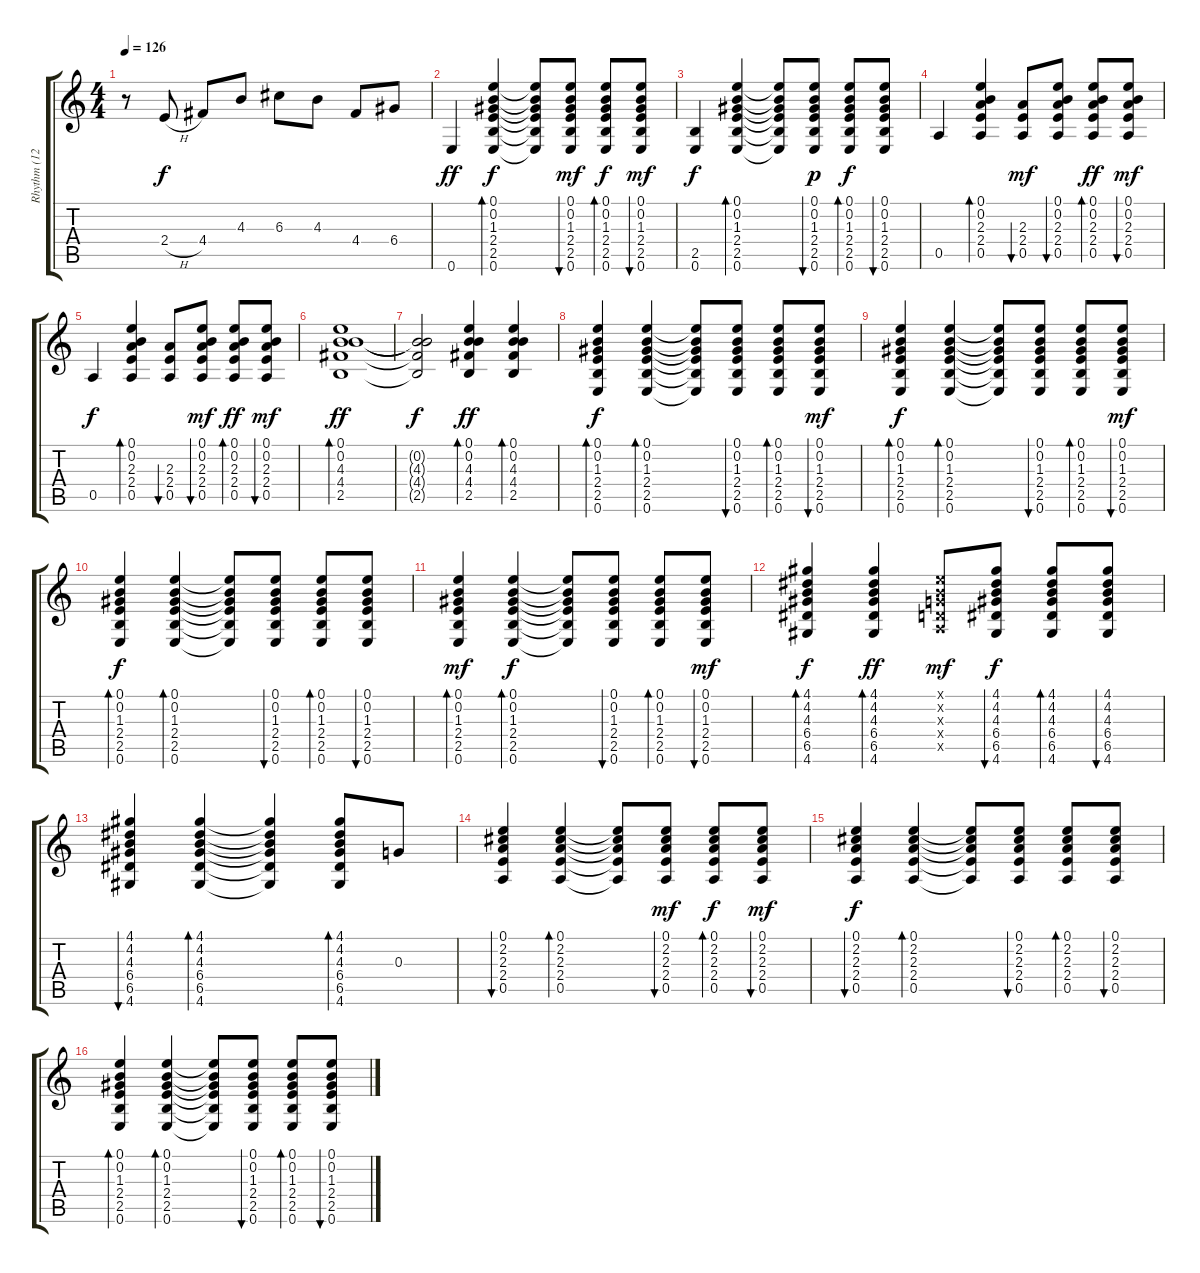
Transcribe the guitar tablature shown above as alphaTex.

\track ("Rhythm (12-str. acous.)" "Rhythm (12") {instrument acousticguitarsteel}
\staff {score tabs}
\tuning (E4 B3 G3 D3 A2 E2) {hide}
\ts (4 4)
\tempo 126
\clef g2
\ks c
r.8{dy f instrument acousticguitarsteel} 2.4{h}.8 4.4.8 4.3.8 6.3.8 4.3.8 4.4.8 6.4.8 |
0.6.4{dy ff} (0.1 0.2 1.3 2.4 2.5 0.6).4{bd 30 dy f} (0.1{t} 0.2{t} 1.3{t} 2.4{t} 2.5{t} 0.6{t}).8 (0.1 0.2 1.3 2.4 2.5 0.6).8{bu 30 dy mf} (0.1 0.2 1.3 2.4 2.5 0.6).8{bd 30 dy f} (0.1 0.2 1.3 2.4 2.5 0.6).8{bu 30 dy mf} |
(2.5 0.6).4{dy f} (0.1 0.2 1.3 2.4 2.5 0.6).4{bd 30} (0.1{t} 0.2{t} 1.3{t} 2.4{t} 2.5{t} 0.6{t}).8 (0.1 0.2 1.3 2.4 2.5 0.6).8{bu 30 dy p} (0.1 0.2 1.3 2.4 2.5 0.6).8{bd 30 dy f} (0.1 0.2 1.3 2.4 2.5 0.6).8{bu 30} |
0.5.4 (0.1 0.2 2.3 2.4 0.5).4{bd 60} (2.3 2.4 0.5).8{bu 120 dy mf} (0.1 0.2 2.3 2.4 0.5).8{bu 30} (0.1 0.2 2.3 2.4 0.5).8{bd 30 dy ff} (0.1 0.2 2.3 2.4 0.5).8{bu 30 dy mf} |
0.5.4{dy f} (0.1 0.2 2.3 2.4 0.5).4{bd 60} (2.3 2.4 0.5).8{bu 120} (0.1 0.2 2.3 2.4 0.5).8{bu 120 dy mf} (0.1 0.2 2.3 2.4 0.5).8{bd 30 dy ff} (0.1 0.2 2.3 2.4 0.5).8{bu 30 dy mf} |
(0.1 0.2 4.3 4.4 2.5).1{bd 120 dy ff} |
(0.2{t} 4.3{t} 4.4{t} 2.5{t}).2{dy f} (0.1 0.2 4.3 4.4 2.5).4{bd 30 dy ff} (0.1 0.2 4.3 4.4 2.5).4{bd 30} |
(0.1 0.2 1.3 2.4 2.5 0.6).4{bd 30 dy f} (0.1 0.2 1.3 2.4 2.5 0.6).4{bd 30} (0.1{t} 0.2{t} 1.3{t} 2.4{t} 2.5{t} 0.6{t}).8 (0.1 0.2 1.3 2.4 2.5 0.6).8{bu 30} (0.1 0.2 1.3 2.4 2.5 0.6).8{bd 30} (0.1 0.2 1.3 2.4 2.5 0.6).8{bu 30 dy mf} |
(0.1 0.2 1.3 2.4 2.5 0.6).4{bd 30 dy f} (0.1 0.2 1.3 2.4 2.5 0.6).4{bd 30} (0.1{t} 0.2{t} 1.3{t} 2.4{t} 2.5{t} 0.6{t}).8 (0.1 0.2 1.3 2.4 2.5 0.6).8{bu 30} (0.1 0.2 1.3 2.4 2.5 0.6).8{bd 30} (0.1 0.2 1.3 2.4 2.5 0.6).8{bu 30 dy mf} |
(0.1 0.2 1.3 2.4 2.5 0.6).4{bd 30 dy f} (0.1 0.2 1.3 2.4 2.5 0.6).4{bd 30} (0.1{t} 0.2{t} 1.3{t} 2.4{t} 2.5{t} 0.6{t}).8 (0.1 0.2 1.3 2.4 2.5 0.6).8{bu 30} (0.1 0.2 1.3 2.4 2.5 0.6).8{bd 30} (0.1 0.2 1.3 2.4 2.5 0.6).8{bu 30} |
(0.1 0.2 1.3 2.4 2.5 0.6).4{bd 30 dy mf} (0.1 0.2 1.3 2.4 2.5 0.6).4{bd 30 dy f} (0.1{t} 0.2{t} 1.3{t} 2.4{t} 2.5{t} 0.6{t}).8 (0.1 0.2 1.3 2.4 2.5 0.6).8{bu 30} (0.1 0.2 1.3 2.4 2.5 0.6).8{bd 30} (0.1 0.2 1.3 2.4 2.5 0.6).8{bu 30 dy mf} |
(4.1 4.2 4.3 6.4 6.5 4.6).4{bd 120 dy f} (4.1 4.2 4.3 6.4 6.5 4.6).4{bd 30 dy ff} (0.1{x} 0.2{x} 0.3{x} 0.4{x} 0.5{x}).8{dy mf} (4.1 4.2 4.3 6.4 6.5 4.6).8{bu 30 dy f} (4.1 4.2 4.3 6.4 6.5 4.6).8{bd 30} (4.1 4.2 4.3 6.4 6.5 4.6).8{bu 30} |
(4.1 4.2 4.3 6.4 6.5 4.6).4{bu 30} (4.1 4.2 4.3 6.4 6.5 4.6).4{bd 60} (4.1{t} 4.2{t} 4.3{t} 6.4{t} 6.5{t} 4.6{t}).4 (4.1 4.2 4.3 6.4 6.5 4.6).8{bd 30} 0.3.8 |
(0.1 2.2 2.3 2.4 0.5).4{bu 30} (0.1 2.2 2.3 2.4 0.5).4{bd 60} (0.1{t} 2.2{t} 2.3{t} 2.4{t} 0.5{t}).8 (0.1 2.2 2.3 2.4 0.5).8{bu 30 dy mf} (0.1 2.2 2.3 2.4 0.5).8{bd 30 dy f} (0.1 2.2 2.3 2.4 0.5).8{bu 30 dy mf} |
(0.1 2.2 2.3 2.4 0.5).4{bu 30 dy f} (0.1 2.2 2.3 2.4 0.5).4{bd 60} (0.1{t} 2.2{t} 2.3{t} 2.4{t} 0.5{t}).8 (0.1 2.2 2.3 2.4 0.5).8{bu 30} (0.1 2.2 2.3 2.4 0.5).8{bd 30} (0.1 2.2 2.3 2.4 0.5).8{bu 30} |
(0.1 0.2 1.3 2.4 2.5 0.6).4{bd 30} (0.1 0.2 1.3 2.4 2.5 0.6).4{bd 30} (0.1{t} 0.2{t} 1.3{t} 2.4{t} 2.5{t} 0.6{t}).8 (0.1 0.2 1.3 2.4 2.5 0.6).8{bu 30} (0.1 0.2 1.3 2.4 2.5 0.6).8{bd 30} (0.1 0.2 1.3 2.4 2.5 0.6).8{bu 30}
